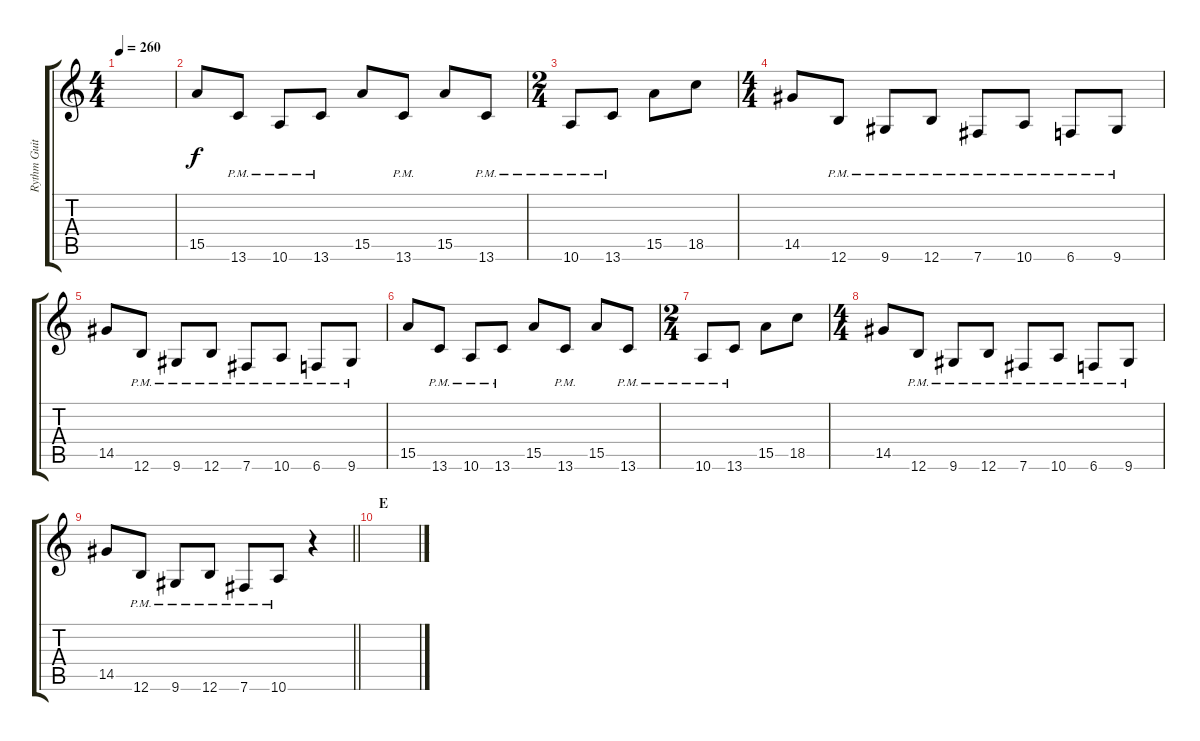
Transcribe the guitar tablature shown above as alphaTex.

\track ("Rythm Guitar 2" "Rythm Guit") {instrument distortionguitar}
\staff {score tabs}
\tuning (Db4 Ab3 E3 B2 Gb2 B1) {hide}
\ts (4 4)
\tempo 260
\clef g2
\ks c
|
15.5.8 13.6{pm}.8 10.6{pm}.8 13.6{pm}.8 15.5.8 13.6{pm}.8 15.5.8 13.6{pm}.8 |
\ts (2 4)
10.6{pm}.8 13.6{pm}.8 15.5.8 18.5.8 |
\ts (4 4)
14.5.8 12.6{pm}.8 9.6{pm}.8 12.6{pm}.8 7.6{pm}.8 10.6{pm}.8 6.6{pm}.8 9.6{pm}.8 |
14.5.8 12.6{pm}.8 9.6{pm}.8 12.6{pm}.8 7.6{pm}.8 10.6{pm}.8 6.6{pm}.8 9.6{pm}.8 |
15.5.8 13.6{pm}.8 10.6{pm}.8 13.6{pm}.8 15.5.8 13.6{pm}.8 15.5.8 13.6{pm}.8 |
\ts (2 4)
10.6{pm}.8 13.6{pm}.8 15.5.8 18.5.8 |
\ts (4 4)
14.5.8 12.6{pm}.8 9.6{pm}.8 12.6{pm}.8 7.6{pm}.8 10.6{pm}.8 6.6{pm}.8 9.6{pm}.8 |
\barLineRight lightlight
14.5.8 12.6{pm}.8 9.6{pm}.8 12.6{pm}.8 7.6{pm}.8 10.6{pm}.8 r.4 |
\section ("" "E")
